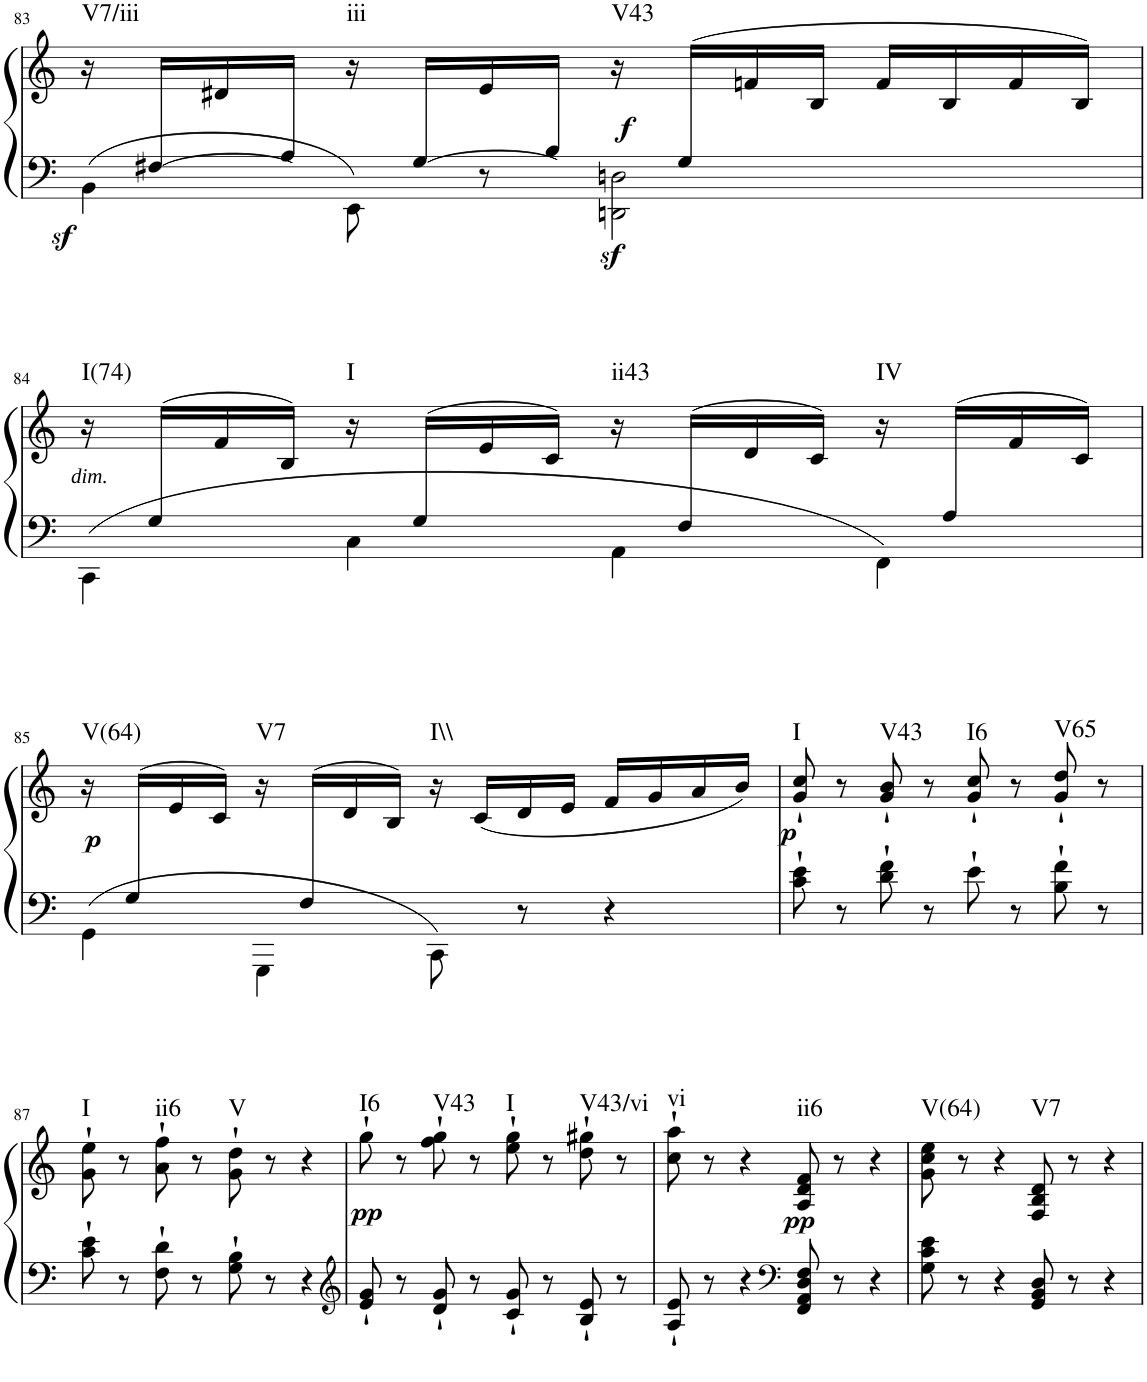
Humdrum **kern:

**kern	**kern	**dynam	**harte
*part1	*part1	*part1	*part1
*staff2	*staff1	*staff1/2	*
*I"Piano	*	*	*
*I'Pno	*	*	*
!!LO:PB:g=z
*clefF4	*clefG2	*	*
*k[]	*k[]	*	*
*M4/4	*M4/4	*	*
*met(c|)	*met(c|)	*	*
=83	=83	=83	=83
*^	*	*	*
!	!	!	!LO:DY:b=2	!LO:H:kt=V7/iii
16ryy	4BB\	16r	sf	N
16F#X/LL	.	16ryy	.	.
16ryy	.	16d#X/	.	.
16A/JJ	.	16ryy	.	.
!	!	!	!	!LO:H:kt=iii
16ryy	8EE\	16r	.	N
16G/LL	.	16ryy	.	.
16ryy	8r	16e/	.	.
16B/JJ	.	16ryy	.	.
!	!	!	!LO:DY:b=2	!
!	!	!	!LO:DY:n=1:b	!LO:H:kt=V43
16ryy	2DDn\ 2Dn\	16r	sf f	N
(16G/LL	.	16ryy	.	.
4.ryy	.	16fn/	.	.
.	.	16B/JJ	.	.
.	.	16f/LL	.	.
.	.	16B/	.	.
.	.	16f/	.	.
.	.	16B/JJ)	.	.
!!LO:LB:g=z
=84	=84	=84	=84	=84
!	!	!	!LO:DY:b	!LO:H:kt=I(74)
16ryy	4CC\	16r	other-dynamics	N
(16G/LL	.	16ryy	.	.
8.ryy	.	16f/	.	.
.	.	16B/JJ)	.	.
!	!	!	!	!LO:H:kt=I
.	4C\	16r	.	N
(16G/LL	.	16ryy	.	.
8.ryy	.	16e/	.	.
.	.	16c/JJ)	.	.
!	!	!	!	!LO:H:kt=ii43
.	4AA\	16r	.	N
(16F/LL	.	16ryy	.	.
8.ryy	.	16d/	.	.
.	.	16c/JJ)	.	.
!	!	!	!	!LO:H:kt=IV
.	4FF\	16r	.	N
(16A/LL	.	16ryy	.	.
8ryy	.	16f/	.	.
.	.	16c/JJ)	.	.
!!LO:LB:g=z
=85	=85	=85	=85	=85
!	!	!	!LO:DY:b	!LO:H:kt=V(64)
16ryy	4GG\	16r	p	N
(16G/LL	.	16ryy	.	.
8.ryy	.	16e/	.	.
.	.	16c/JJ)	.	.
!	!	!	!	!LO:H:kt=V7
.	4GGG\	16r	.	N
(16F/LL	.	16ryy	.	.
2ryy	.	16d/	.	.
.	.	16B/JJ)	.	.
!	!	!	!	!LO:H:kt=I\\
.	8CC\	16r	.	N
.	.	(16c/LL	.	.
.	8r	16d/	.	.
.	.	16e/JJ	.	.
.	4r	16f/LL	.	.
.	.	16g/	.	.
8ryy	.	16a/	.	.
.	.	16b/JJ)	.	.
*v	*v	*	*	*
=86	=86	=86	=86
!	!	!LO:DY:b	!LO:H:kt=I
8c\'` 8e\'`	8g/'` 8cc/'`	p	N
8r	8r	.	.
!	!	!	!LO:H:kt=V43
8d\'` 8f\'`	8g/'` 8b/'`	.	N
8r	8r	.	.
!	!	!	!LO:H:kt=I6
8e'`\	8g/'` 8cc/'`	.	N
8r	8r	.	.
!	!	!	!LO:H:kt=V65
8B\'` 8f\'`	8g/'` 8dd/'`	.	N
8r	8r	.	.
!!LO:LB:g=z
=87	=87	=87	=87
!	!	!	!LO:H:kt=I
8c\'` 8e\'`	8g\'` 8ee\'`	.	N
8r	8r	.	.
!	!	!	!LO:H:kt=ii6
8F\'` 8d\'`	8a\'` 8ff\'`	.	N
8r	8r	.	.
!	!	!	!LO:H:kt=V
8G\'` 8B\'`	8g\'` 8dd\'`	.	N
8r	8r	.	.
4r	4r	.	.
=88	=88	=88	=88
*clefG2	*	*	*
!	!	!LO:DY:b	!LO:H:kt=I6
8e/'` 8g/'`	8gg'`\	pp	N
8r	8r	.	.
!	!	!	!LO:H:kt=V43
8d/'` 8g/'`	8ff\'` 8gg\'`	.	N
8r	8r	.	.
!	!	!	!LO:H:kt=I
8c/'` 8g/'`	8ee\'` 8gg\'`	.	N
8r	8r	.	.
!	!	!	!LO:H:kt=V43/vi
8B/'` 8e/'`	8dd\'` 8gg#X\'`	.	N
8r	8r	.	.
=89	=89	=89	=89
!	!	!	!LO:H:kt=vi
8A/'` 8e/'`	8cc\'` 8aa\'`	.	N
8r	8r	.	.
4r	4r	.	.
*clefF4	*	*	*
!	!	!LO:DY:b	!LO:H:kt=ii6
8FF/ 8AA/ 8D/ 8F/	8A/ 8d/ 8f/	pp	N
8r	8r	.	.
4r	4r	.	.
=90	=90	=90	=90
!	!	!	!LO:H:kt=V(64)
8G\ 8c\ 8e\	8g\ 8cc\ 8ee\	.	N
8r	8r	.	.
4r	4r	.	.
!	!	!	!LO:H:kt=V7
8GG/ 8BB/ 8D/	8F/ 8B/ 8d/	.	N
8r	8r	.	.
4r	4r	.	.
=	=	=	=
*-	*-	*-	*-
